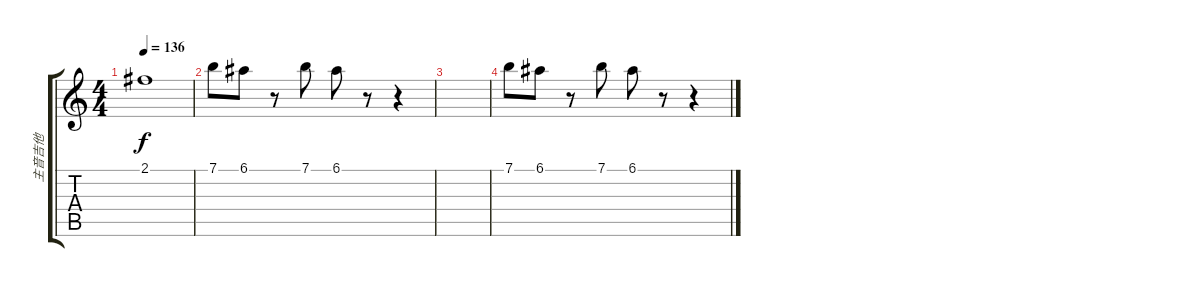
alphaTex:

\track ("主音吉他" "主音吉他") {instrument electricguitarmuted}
\staff {score tabs}
\tuning (E4 B3 G3 D3 A2 E2) {hide}
\ts (4 4)
\tempo 136
\clef g2
\ks c
2.1.1{dy f} |
7.1.8 6.1.8 r.8 7.1.8 6.1.8 r.8 r.4 |
|
7.1.8 6.1.8 r.8 7.1.8 6.1.8 r.8 r.4
